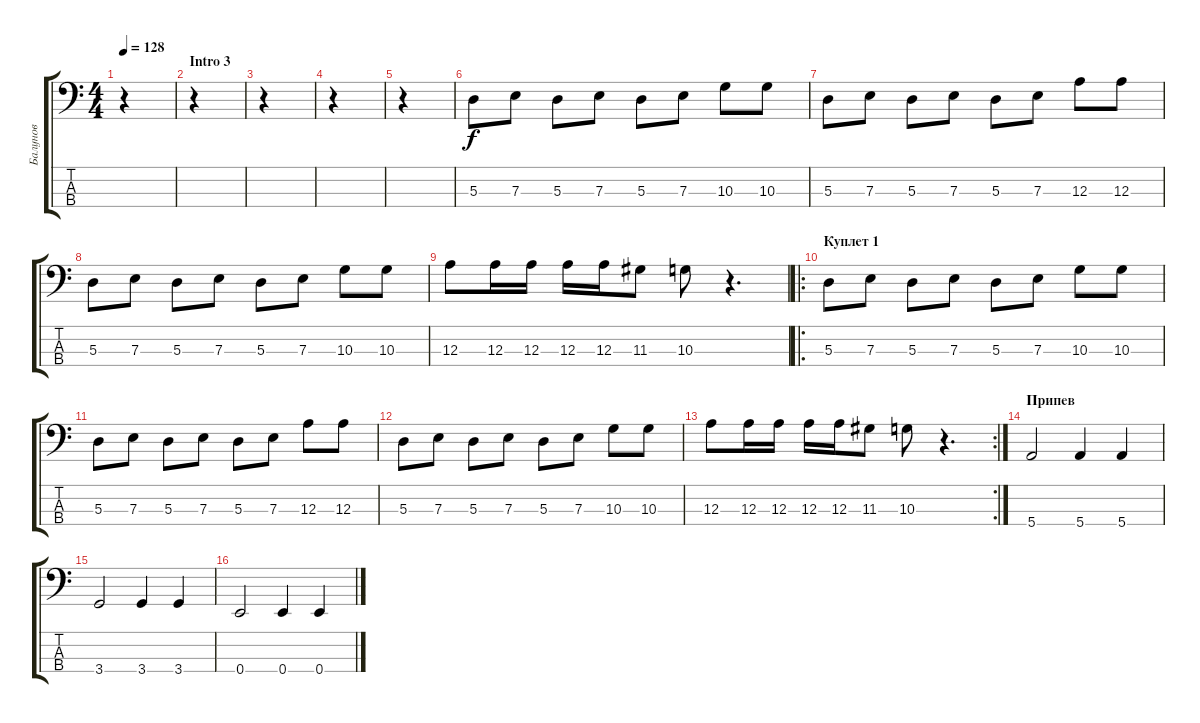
\track ("Балунов" "Балунов") {instrument electricbasspick}
\staff {score tabs}
\tuning (G2 D2 A1 E1) {hide}
\ts (4 4)
\tempo 128
\clef f4
\ks c
r.4{dy f} |
\section ("" "Intro 3")
r.4 |
r.4 |
r.4 |
r.4 |
5.3.8 7.3.8 5.3.8 7.3.8 5.3.8 7.3.8 10.3.8 10.3.8 |
5.3.8 7.3.8 5.3.8 7.3.8 5.3.8 7.3.8 12.3.8 12.3.8 |
5.3.8 7.3.8 5.3.8 7.3.8 5.3.8 7.3.8 10.3.8 10.3.8 |
12.3.8 12.3.16 12.3.16 12.3.16 12.3.16 11.3.8 10.3.8 r.4{d} |
\ro
\section ("" "Куплет 1")
5.3.8 7.3.8 5.3.8 7.3.8 5.3.8 7.3.8 10.3.8 10.3.8 |
5.3.8 7.3.8 5.3.8 7.3.8 5.3.8 7.3.8 12.3.8 12.3.8 |
5.3.8 7.3.8 5.3.8 7.3.8 5.3.8 7.3.8 10.3.8 10.3.8 |
\rc 2
12.3.8 12.3.16 12.3.16 12.3.16 12.3.16 11.3.8 10.3.8 r.4{d} |
\section ("" "Припев")
5.4.2 5.4.4 5.4.4 |
3.4.2 3.4.4 3.4.4 |
0.4.2 0.4.4 0.4.4
